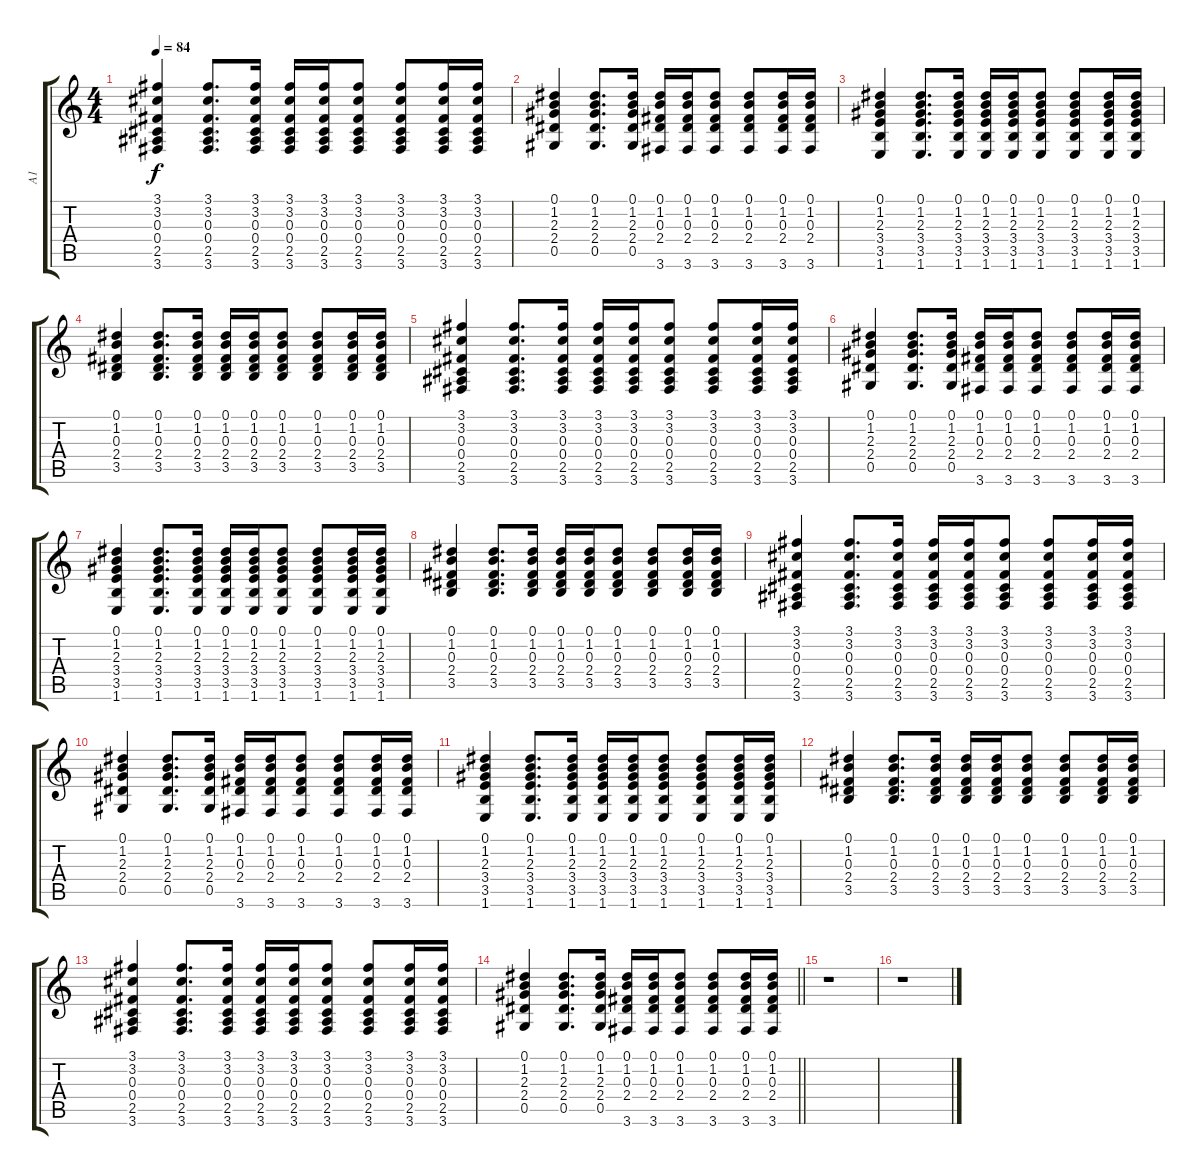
\track ("A1" "A1") {instrument acousticguitarsteel}
\staff {score tabs}
\tuning (Eb4 Bb3 Gb3 Db3 Ab2 Eb2) {hide}
\ts (4 4)
\tempo 84
\clef g2
\ks c
(3.1 3.2 0.3 0.4 2.5 3.6).4{dy f} (3.1 3.2 0.3 0.4 2.5 3.6).8{d} (3.1 3.2 0.3 0.4 2.5 3.6).16 (3.1 3.2 0.3 0.4 2.5 3.6).16 (3.1 3.2 0.3 0.4 2.5 3.6).16 (3.1 3.2 0.3 0.4 2.5 3.6).8 (3.1 3.2 0.3 0.4 2.5 3.6).8 (3.1 3.2 0.3 0.4 2.5 3.6).16 (3.1 3.2 0.3 0.4 2.5 3.6).16 |
(0.1 1.2 2.3 2.4 0.5).4 (0.1 1.2 2.3 2.4 0.5).8{d} (0.1 1.2 2.3 2.4 0.5).16 (0.1 1.2 0.3 2.4 3.6).16 (0.1 1.2 0.3 2.4 3.6).16 (0.1 1.2 0.3 2.4 3.6).8 (0.1 1.2 0.3 2.4 3.6).8 (0.1 1.2 0.3 2.4 3.6).16 (0.1 1.2 0.3 2.4 3.6).16 |
(0.1 1.2 2.3 3.4 3.5 1.6).4 (0.1 1.2 2.3 3.4 3.5 1.6).8{d} (0.1 1.2 2.3 3.4 3.5 1.6).16 (0.1 1.2 2.3 3.4 3.5 1.6).16 (0.1 1.2 2.3 3.4 3.5 1.6).16 (0.1 1.2 2.3 3.4 3.5 1.6).8 (0.1 1.2 2.3 3.4 3.5 1.6).8 (0.1 1.2 2.3 3.4 3.5 1.6).16 (0.1 1.2 2.3 3.4 3.5 1.6).16 |
(0.1 1.2 0.3 2.4 3.5).4 (0.1 1.2 0.3 2.4 3.5).8{d} (0.1 1.2 0.3 2.4 3.5).16 (0.1 1.2 0.3 2.4 3.5).16 (0.1 1.2 0.3 2.4 3.5).16 (0.1 1.2 0.3 2.4 3.5).8 (0.1 1.2 0.3 2.4 3.5).8 (0.1 1.2 0.3 2.4 3.5).16 (0.1 1.2 0.3 2.4 3.5).16 |
(3.1 3.2 0.3 0.4 2.5 3.6).4 (3.1 3.2 0.3 0.4 2.5 3.6).8{d} (3.1 3.2 0.3 0.4 2.5 3.6).16 (3.1 3.2 0.3 0.4 2.5 3.6).16 (3.1 3.2 0.3 0.4 2.5 3.6).16 (3.1 3.2 0.3 0.4 2.5 3.6).8 (3.1 3.2 0.3 0.4 2.5 3.6).8 (3.1 3.2 0.3 0.4 2.5 3.6).16 (3.1 3.2 0.3 0.4 2.5 3.6).16 |
(0.1 1.2 2.3 2.4 0.5).4 (0.1 1.2 2.3 2.4 0.5).8{d} (0.1 1.2 2.3 2.4 0.5).16 (0.1 1.2 0.3 2.4 3.6).16 (0.1 1.2 0.3 2.4 3.6).16 (0.1 1.2 0.3 2.4 3.6).8 (0.1 1.2 0.3 2.4 3.6).8 (0.1 1.2 0.3 2.4 3.6).16 (0.1 1.2 0.3 2.4 3.6).16 |
(0.1 1.2 2.3 3.4 3.5 1.6).4 (0.1 1.2 2.3 3.4 3.5 1.6).8{d} (0.1 1.2 2.3 3.4 3.5 1.6).16 (0.1 1.2 2.3 3.4 3.5 1.6).16 (0.1 1.2 2.3 3.4 3.5 1.6).16 (0.1 1.2 2.3 3.4 3.5 1.6).8 (0.1 1.2 2.3 3.4 3.5 1.6).8 (0.1 1.2 2.3 3.4 3.5 1.6).16 (0.1 1.2 2.3 3.4 3.5 1.6).16 |
(0.1 1.2 0.3 2.4 3.5).4 (0.1 1.2 0.3 2.4 3.5).8{d} (0.1 1.2 0.3 2.4 3.5).16 (0.1 1.2 0.3 2.4 3.5).16 (0.1 1.2 0.3 2.4 3.5).16 (0.1 1.2 0.3 2.4 3.5).8 (0.1 1.2 0.3 2.4 3.5).8 (0.1 1.2 0.3 2.4 3.5).16 (0.1 1.2 0.3 2.4 3.5).16 |
(3.1 3.2 0.3 0.4 2.5 3.6).4 (3.1 3.2 0.3 0.4 2.5 3.6).8{d} (3.1 3.2 0.3 0.4 2.5 3.6).16 (3.1 3.2 0.3 0.4 2.5 3.6).16 (3.1 3.2 0.3 0.4 2.5 3.6).16 (3.1 3.2 0.3 0.4 2.5 3.6).8 (3.1 3.2 0.3 0.4 2.5 3.6).8 (3.1 3.2 0.3 0.4 2.5 3.6).16 (3.1 3.2 0.3 0.4 2.5 3.6).16 |
(0.1 1.2 2.3 2.4 0.5).4 (0.1 1.2 2.3 2.4 0.5).8{d} (0.1 1.2 2.3 2.4 0.5).16 (0.1 1.2 0.3 2.4 3.6).16 (0.1 1.2 0.3 2.4 3.6).16 (0.1 1.2 0.3 2.4 3.6).8 (0.1 1.2 0.3 2.4 3.6).8 (0.1 1.2 0.3 2.4 3.6).16 (0.1 1.2 0.3 2.4 3.6).16 |
(0.1 1.2 2.3 3.4 3.5 1.6).4 (0.1 1.2 2.3 3.4 3.5 1.6).8{d} (0.1 1.2 2.3 3.4 3.5 1.6).16 (0.1 1.2 2.3 3.4 3.5 1.6).16 (0.1 1.2 2.3 3.4 3.5 1.6).16 (0.1 1.2 2.3 3.4 3.5 1.6).8 (0.1 1.2 2.3 3.4 3.5 1.6).8 (0.1 1.2 2.3 3.4 3.5 1.6).16 (0.1 1.2 2.3 3.4 3.5 1.6).16 |
(0.1 1.2 0.3 2.4 3.5).4 (0.1 1.2 0.3 2.4 3.5).8{d} (0.1 1.2 0.3 2.4 3.5).16 (0.1 1.2 0.3 2.4 3.5).16 (0.1 1.2 0.3 2.4 3.5).16 (0.1 1.2 0.3 2.4 3.5).8 (0.1 1.2 0.3 2.4 3.5).8 (0.1 1.2 0.3 2.4 3.5).16 (0.1 1.2 0.3 2.4 3.5).16 |
(3.1 3.2 0.3 0.4 2.5 3.6).4 (3.1 3.2 0.3 0.4 2.5 3.6).8{d} (3.1 3.2 0.3 0.4 2.5 3.6).16 (3.1 3.2 0.3 0.4 2.5 3.6).16 (3.1 3.2 0.3 0.4 2.5 3.6).16 (3.1 3.2 0.3 0.4 2.5 3.6).8 (3.1 3.2 0.3 0.4 2.5 3.6).8 (3.1 3.2 0.3 0.4 2.5 3.6).16 (3.1 3.2 0.3 0.4 2.5 3.6).16 |
\barLineRight lightlight
(0.1 1.2 2.3 2.4 0.5).4 (0.1 1.2 2.3 2.4 0.5).8{d} (0.1 1.2 2.3 2.4 0.5).16 (0.1 1.2 0.3 2.4 3.6).16 (0.1 1.2 0.3 2.4 3.6).16 (0.1 1.2 0.3 2.4 3.6).8 (0.1 1.2 0.3 2.4 3.6).8 (0.1 1.2 0.3 2.4 3.6).16 (0.1 1.2 0.3 2.4 3.6).16 |
\section ("" " ")
r.1 |
r.1
